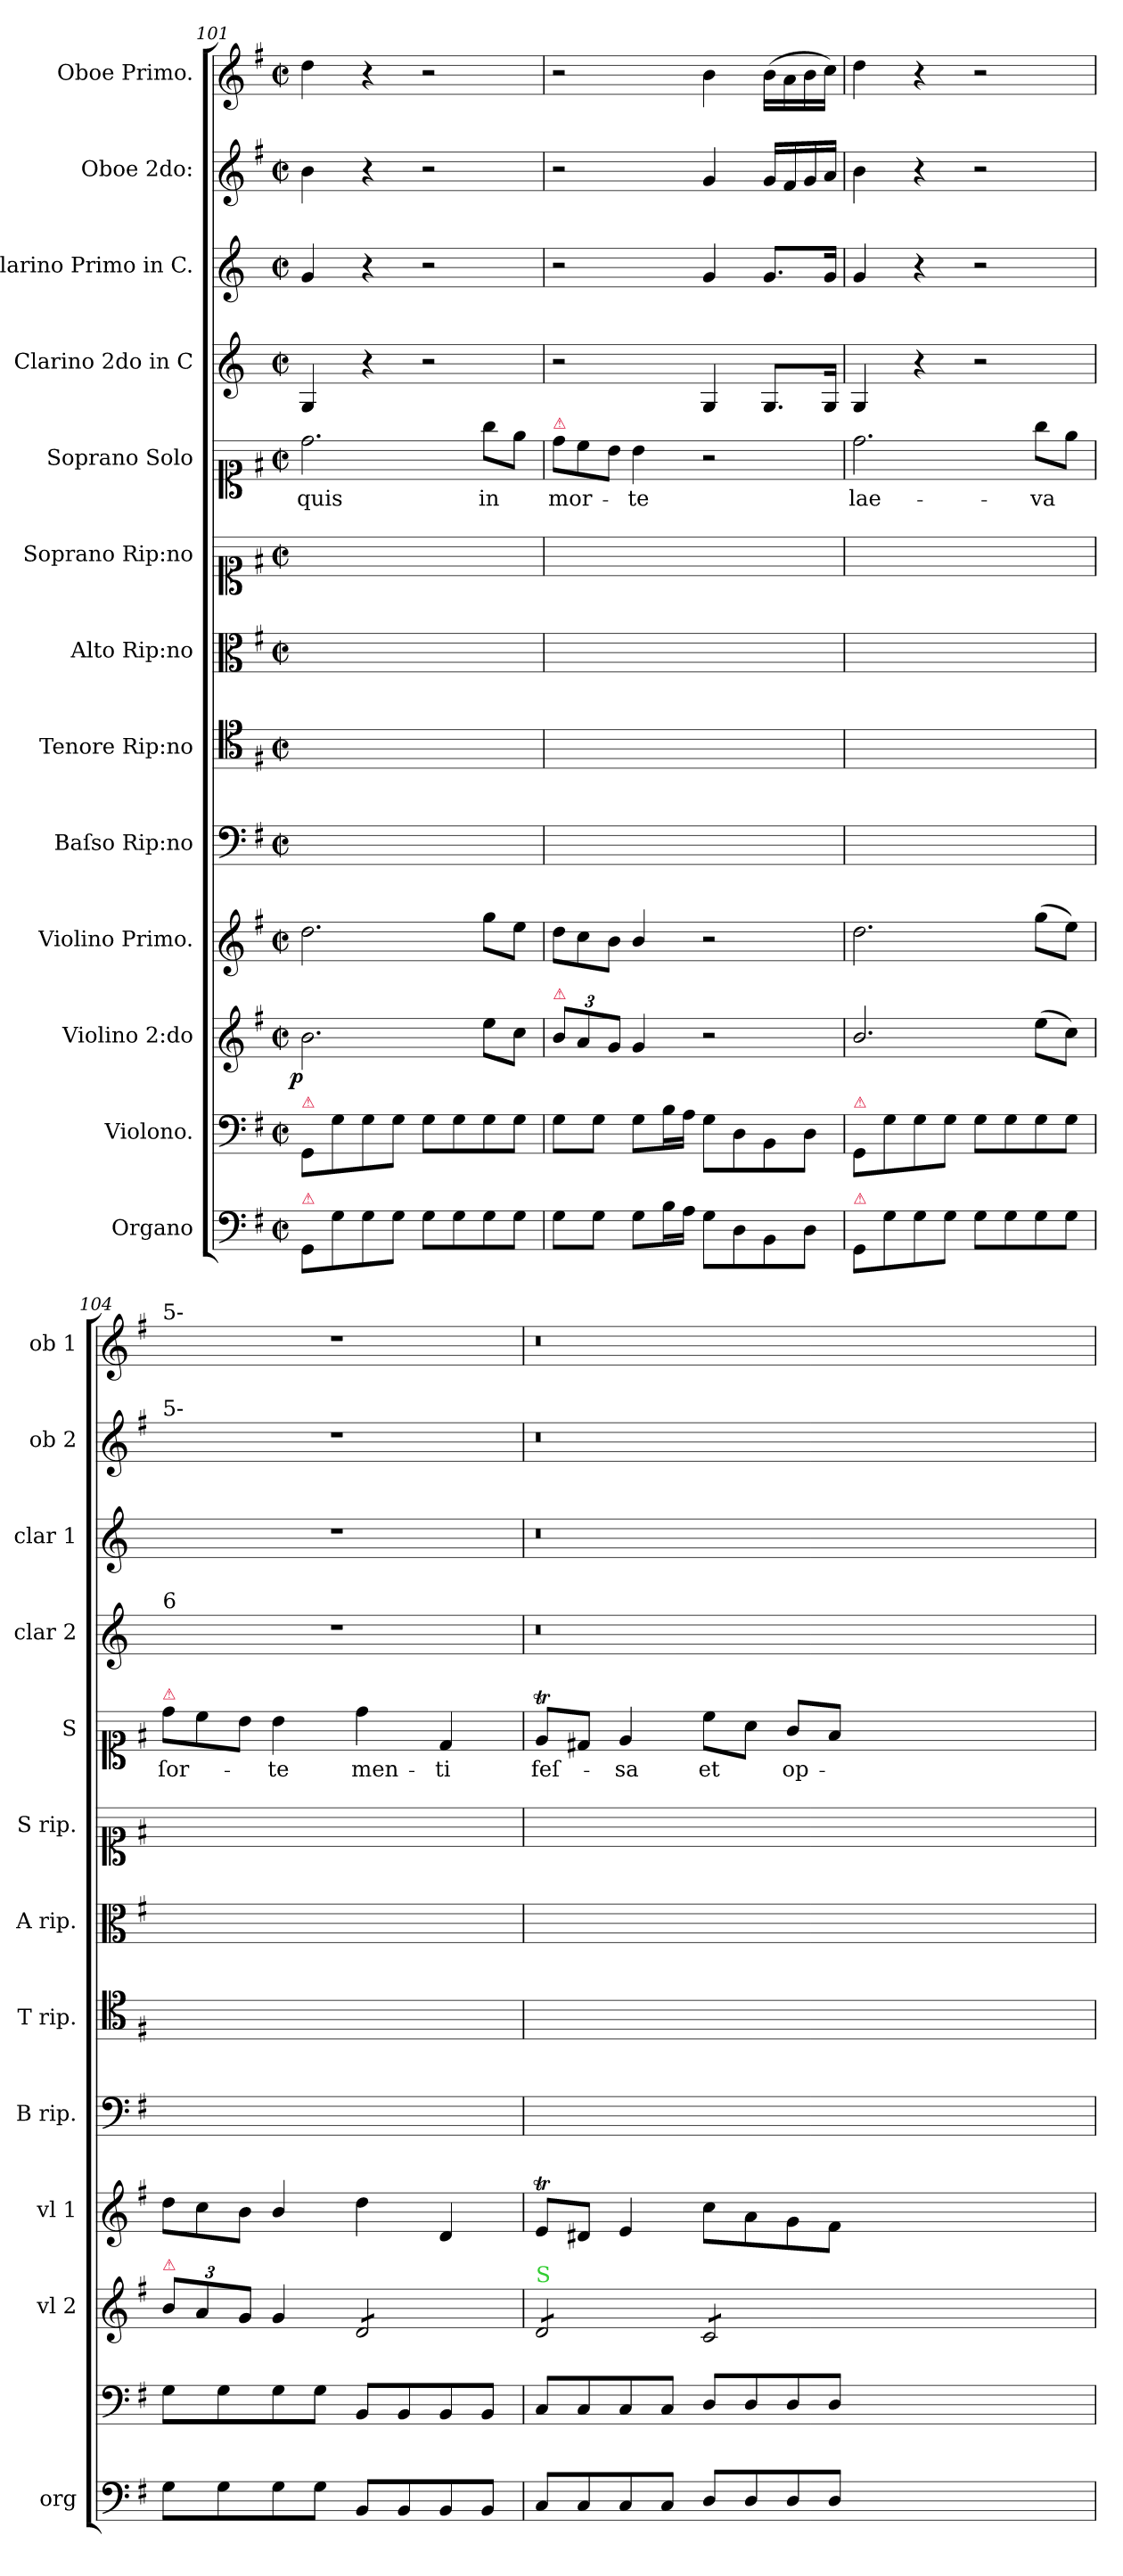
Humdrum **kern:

**kern	**kern	**kern	**dynam	**kern	**kern	**kern	**kern	**kern	**kern	**text	**kern	**kern	**kern	**kern
*part13	*part12	*part11	*part11	*part10	*part9	*part8	*part7	*part6	*part5	*part5	*part4	*part3	*part2	*part1
*staff13	*staff12	*staff11	*staff11	*staff10	*staff9	*staff8	*staff7	*staff6	*staff5	*staff5	*staff4	*staff3	*staff2	*staff1
*I"Organo	*I"Violono.	*I"Violino 2:do	*	*I"Violino Primo.	*I"Baſso Rip:no	*I"Tenore Rip:no	*I"Alto Rip:no	*I"Soprano Rip:no	*I"Soprano Solo	*	*I"Clarino 2do in C	*I"clarino Primo in C.	*I"Oboe 2do:	*I"Oboe Primo.
*I'org	*	*I'vl 2	*	*I'vl 1	*I'B rip.	*I'T rip.	*I'A rip.	*I'S rip.	*I'S	*	*I'clar 2	*I'clar 1	*I'ob 2	*I'ob 1
*clefF4	*clefF4	*clefG2	*	*clefG2	*clefF4	*clefC4	*clefC3	*clefC1	*clefC1	*	*clefG2	*clefG2	*clefG2	*clefG2
*k[f#]	*k[f#]	*k[f#]	*	*k[f#]	*k[f#]	*k[f#]	*k[f#]	*k[f#]	*k[f#]	*	*k[]	*k[]	*k[f#]	*k[f#]
*G:	*G:	*G:	*	*G:	*G:	*G:	*G:	*G:	*G:	*	*	*	*G:	*G:
*M2/2	*M2/2	*M2/2	*	*M2/2	*M2/2	*M2/2	*M2/2	*M2/2	*M2/2	*	*M2/2	*M2/2	*M2/2	*M2/2
*met(c|)	*met(c|)	*met(c|)	*	*met(c|)	*met(c|)	*met(c|)	*met(c|)	*met(c|)	*met(c|)	*	*met(c|)	*met(c|)	*met(c|)	*met(c|)
=101	=101	=101	=101	=101	=101	=101	=101	=101	=101	=101	=101	=101	=101	=101
!	!LO:TX:a:color=crimson:t=⚠	!	!	!	!	!	!	!	!	!	!	!	!	!
!LO:TX:a:color=crimson:t=⚠	!	!	!	!	!	!	!	!	!	!	!	!	!	!
!	!	!	!LO:DY:rj	!	!	!	!	!	!	!	!	!	!	!
8GG/L	8GG/L	2.b\	p	2.dd\	1ryy	1ryy	1ryy	1ryy	2.dd\	quis	4G/	4g/	4b\	4dd\
8G\	8G\	.	.	.	.	.	.	.	.	.	.	.	.	.
8G\	8G\	.	.	.	.	.	.	.	.	.	4r	4r	4r	4r
8G\J	8G\J	.	.	.	.	.	.	.	.	.	.	.	.	.
8G\L	8G\L	.	.	.	.	.	.	.	.	.	2r	2r	2r	2r
8G\	8G\	.	.	.	.	.	.	.	.	.	.	.	.	.
8G\	8G\	8ee\L	.	8gg\L	.	.	.	.	8gg\L	in	.	.	.	.
8G\J	8G\J	8cc\J	.	8ee\J	.	.	.	.	8ee\J	.	.	.	.	.
=102	=102	=102	=102	=102	=102	=102	=102	=102	=102	=102	=102	=102	=102	=102
*	*	*	*	*Xtuplet	*	*	*	*	*Xtuplet	*	*	*	*	*
!	!	!	!	!	!	!	!	!	!LO:TX:a:color=crimson:t=⚠	!	!	!	!	!
!	!	!LO:TX:a:color=crimson:t=⚠	!	!	!	!	!	!	!	!	!	!	!	!
8G\L	8G\L	12b/L	.	12dd\L	1ryy	1ryy	1ryy	1ryy	12dd\L	mor-	2r	2r	2r	2r
.	.	12a/	.	12cc\	.	.	.	.	12cc\	.	.	.	.	.
8G\J	8G\J	.	.	.	.	.	.	.	.	.	.	.	.	.
.	.	12g/J	.	12b\J	.	.	.	.	12b\J	.	.	.	.	.
8G\L	8G\L	4g/	.	4b/	.	.	.	.	4b\	-te	.	.	.	.
16B\L	16B\L	.	.	.	.	.	.	.	.	.	.	.	.	.
16A\JJ	16A\JJ	.	.	.	.	.	.	.	.	.	.	.	.	.
8G\L	8G\L	2r	.	2r	.	.	.	.	2r	.	4G/	4g/	4g/	4b\
8D\	8D\	.	.	.	.	.	.	.	.	.	.	.	.	.
8BB\	8BB\	.	.	.	.	.	.	.	.	.	8.G/L	8.g/L	16g/LL	(16b\LL
.	.	.	.	.	.	.	.	.	.	.	.	.	16f#/	16a\
8D\J	8D\J	.	.	.	.	.	.	.	.	.	.	.	16g/	16b\
.	.	.	.	.	.	.	.	.	.	.	16G/Jk	16g/Jk	16a/JJ	16cc\JJ)
=103	=103	=103	=103	=103	=103	=103	=103	=103	=103	=103	=103	=103	=103	=103
!	!LO:TX:a:color=crimson:t=⚠	!	!	!	!	!	!	!	!	!	!	!	!	!
!LO:TX:a:color=crimson:t=⚠	!	!	!	!	!	!	!	!	!	!	!	!	!	!
8GG/L	8GG/L	2.b/	.	2.dd\	1ryy	1ryy	1ryy	1ryy	2.dd\	lae-	4G/	4g/	4b\	4dd\
8G\	8G\	.	.	.	.	.	.	.	.	.	.	.	.	.
8G\	8G\	.	.	.	.	.	.	.	.	.	4r	4r	4r	4r
8G\J	8G\J	.	.	.	.	.	.	.	.	.	.	.	.	.
8G\L	8G\L	.	.	.	.	.	.	.	.	.	2r	2r	2r	2r
8G\	8G\	.	.	.	.	.	.	.	.	.	.	.	.	.
8G\	8G\	(8ee\L	.	(8gg\L	.	.	.	.	8gg\L	-va	.	.	.	.
8G\J	8G\J	8cc\J)	.	8ee\J)	.	.	.	.	8ee\J	.	.	.	.	.
=104	=104	=104	=104	=104	=104	=104	=104	=104	=104	=104	=104	=104	=104	=104
!	!	!	!	!	!	!	!	!	!	!	!	!	!	!LO:TX:a:t=5-
!	!	!	!	!	!	!	!	!	!	!	!	!	!LO:TX:a:t=5-	!
!	!	!	!	!	!	!	!	!	!	!	!LO:TX:a:t=6	!	!	!
!	!	!	!	!	!	!	!	!	!LO:TX:a:color=crimson:t=⚠	!	!	!	!	!
!	!	!LO:TX:a:color=crimson:t=⚠	!	!	!	!	!	!	!	!	!	!	!	!
8G\L	8G\L	12b/L	.	12dd\L	1ryy	1ryy	1ryy	1ryy	12dd\L	ſor-	1r	1r	1r	1r
.	.	12a/	.	12cc\	.	.	.	.	12cc\	.	.	.	.	.
8G\	8G\	.	.	.	.	.	.	.	.	.	.	.	.	.
.	.	12g/J	.	12b\J	.	.	.	.	12b\J	.	.	.	.	.
8G\	8G\	4g/	.	4b/	.	.	.	.	4b\	-te	.	.	.	.
8G\J	8G\J	.	.	.	.	.	.	.	.	.	.	.	.	.
*	*	*tremolo	*	*	*	*	*	*	*	*	*	*	*	*
8BB/L	8BB/L	8d/L	.	4dd\	.	.	.	.	4dd\	men-	.	.	.	.
8BB/	8BB/	8d/	.	.	.	.	.	.	.	.	.	.	.	.
8BB/	8BB/	8d/	.	4d/	.	.	.	.	4d/	-ti	.	.	.	.
8BB/J	8BB/J	8d/J	.	.	.	.	.	.	.	.	.	.	.	.
=105	=105	=105	=105	=105	=105	=105	=105	=105	=105	=105	=105	=105	=105	=105
!	!	!LO:TX:a:color=limegreen:t=S	!	!	!	!	!	!	!	!	!	!	!	!
8C/L	8C/L	8d/L	.	8eT/L	1ryy	1ryy	1ryy	1ryy	8eT/L	feſ-	0.r	0.r	0.r	0.r
8C/	8C/	8d/	.	8d#X/J	.	.	.	.	8d#X/J	.	.	.	.	.
8C/	8C/	8d/	.	4e/	.	.	.	.	4e/	-sa	.	.	.	.
8C/J	8C/J	8d/J	.	.	.	.	.	.	.	.	.	.	.	.
8D/L	8D/L	8c/L	.	8cc\L	.	.	.	.	8cc\L	et	.	.	.	.
8D/	8D/	8c/	.	8a\	.	.	.	.	8a\J	.	.	.	.	.
8D/	8D/	8c/	.	8g\	.	.	.	.	8g/L	op-	.	.	.	.
8D/J	8D/J	8c/J	.	8f#\J	.	.	.	.	8f#/J	.	.	.	.	.
*	*	*Xtremolo	*	*	*	*	*	*	*	*	*	*	*	*
0ryy	0ryy	0ryy	.	0ryy	0ryy	0ryy	0ryy	0ryy	0ryy	.	.	.	.	.
=	=	=	=	=	=	=	=	=	=	=	=	=	=	=
*-	*-	*-	*-	*-	*-	*-	*-	*-	*-	*-	*-	*-	*-	*-
